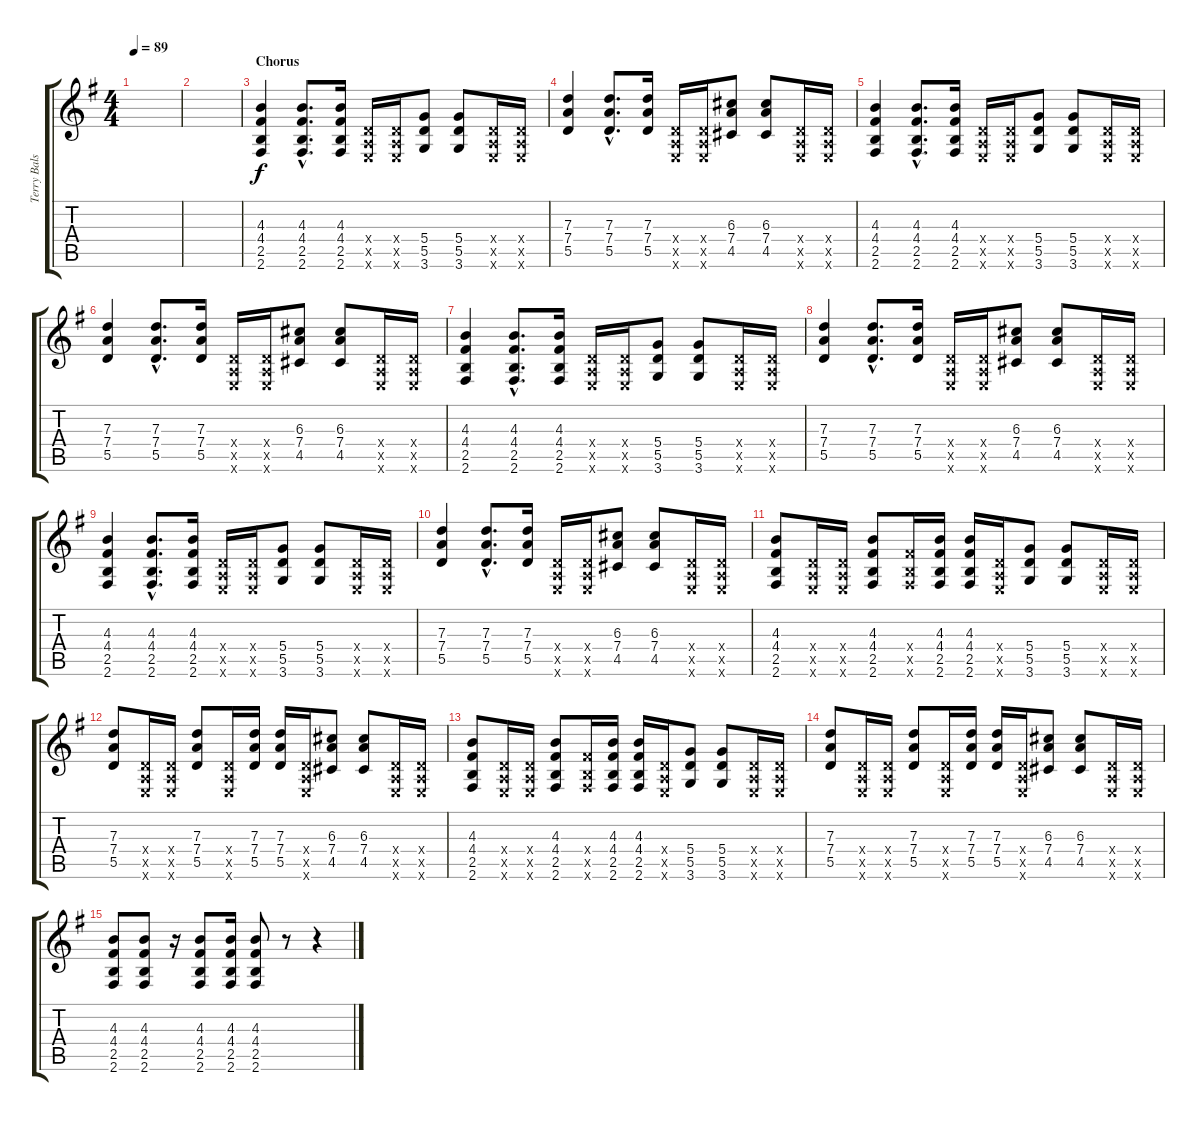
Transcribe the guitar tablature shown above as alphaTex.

\track ("Terry Balsamo" "Terry Bals") {instrument distortionguitar}
\staff {score tabs}
\tuning (E4 B3 G3 D3 A2 E2) {hide}
\ts (4 4)
\tempo 89
\clef g2
\ks g
|
|
\section ("" "Chorus")
(4.3 4.4 2.5 2.6).4 (4.3{hac} 4.4{hac} 2.5{hac} 2.6{hac}).8{d} (4.3 4.4 2.5 2.6).16 (0.4{x} 0.5{x} 0.6{x}).16 (0.4{x} 0.5{x} 0.6{x}).16 (5.4 5.5 3.6).8 (5.4 5.5 3.6).8 (0.4{x} 0.5{x} 0.6{x}).16 (0.4{x} 0.5{x} 0.6{x}).16 |
(7.3 7.4 5.5).4 (7.3{hac} 7.4{hac} 5.5{hac}).8{d} (7.3 7.4 5.5).16 (0.4{x} 0.5{x} 0.6{x}).16 (0.4{x} 0.5{x} 0.6{x}).16 (6.3 7.4 4.5).8 (6.3 7.4 4.5).8 (0.4{x} 0.5{x} 0.6{x}).16 (0.4{x} 0.5{x} 0.6{x}).16 |
(4.3 4.4 2.5 2.6).4 (4.3{hac} 4.4{hac} 2.5{hac} 2.6{hac}).8{d} (4.3 4.4 2.5 2.6).16 (0.4{x} 0.5{x} 0.6{x}).16 (0.4{x} 0.5{x} 0.6{x}).16 (5.4 5.5 3.6).8 (5.4 5.5 3.6).8 (0.4{x} 0.5{x} 0.6{x}).16 (0.4{x} 0.5{x} 0.6{x}).16 |
(7.3 7.4 5.5).4 (7.3{hac} 7.4{hac} 5.5{hac}).8{d} (7.3 7.4 5.5).16 (0.4{x} 0.5{x} 0.6{x}).16 (0.4{x} 0.5{x} 0.6{x}).16 (6.3 7.4 4.5).8 (6.3 7.4 4.5).8 (0.4{x} 0.5{x} 0.6{x}).16 (0.4{x} 0.5{x} 0.6{x}).16 |
(4.3 4.4 2.5 2.6).4 (4.3{hac} 4.4{hac} 2.5{hac} 2.6{hac}).8{d} (4.3 4.4 2.5 2.6).16 (0.4{x} 0.5{x} 0.6{x}).16 (0.4{x} 0.5{x} 0.6{x}).16 (5.4 5.5 3.6).8 (5.4 5.5 3.6).8 (0.4{x} 0.5{x} 0.6{x}).16 (0.4{x} 0.5{x} 0.6{x}).16 |
(7.3 7.4 5.5).4 (7.3{hac} 7.4{hac} 5.5{hac}).8{d} (7.3 7.4 5.5).16 (0.4{x} 0.5{x} 0.6{x}).16 (0.4{x} 0.5{x} 0.6{x}).16 (6.3 7.4 4.5).8 (6.3 7.4 4.5).8 (0.4{x} 0.5{x} 0.6{x}).16 (0.4{x} 0.5{x} 0.6{x}).16 |
(4.3 4.4 2.5 2.6).4 (4.3{hac} 4.4{hac} 2.5{hac} 2.6{hac}).8{d} (4.3 4.4 2.5 2.6).16 (0.4{x} 0.5{x} 0.6{x}).16 (0.4{x} 0.5{x} 0.6{x}).16 (5.4 5.5 3.6).8 (5.4 5.5 3.6).8 (0.4{x} 0.5{x} 0.6{x}).16 (0.4{x} 0.5{x} 0.6{x}).16 |
(7.3 7.4 5.5).4 (7.3{hac} 7.4{hac} 5.5{hac}).8{d} (7.3 7.4 5.5).16 (0.4{x} 0.5{x} 0.6{x}).16 (0.4{x} 0.5{x} 0.6{x}).16 (6.3 7.4 4.5).8 (6.3 7.4 4.5).8 (0.4{x} 0.5{x} 0.6{x}).16 (0.4{x} 0.5{x} 0.6{x}).16 |
(4.3 4.4 2.5 2.6).8 (0.4{x} 0.5{x} 0.6{x}).16 (0.4{x} 0.5{x} 0.6{x}).16 (4.3 4.4 2.5 2.6).8 (4.4{x} 2.5{x} 2.6{x}).16 (4.3 4.4 2.5 2.6).16 (4.3 4.4 2.5 2.6).16 (0.4{x} 0.5{x} 0.6{x}).16 (5.4 5.5 3.6).8 (5.4 5.5 3.6).8 (0.4{x} 0.5{x} 0.6{x}).16 (0.4{x} 0.5{x} 0.6{x}).16 |
(7.3 7.4 5.5).8 (0.4{x} 0.5{x} 0.6{x}).16 (0.4{x} 0.5{x} 0.6{x}).16 (7.3 7.4 5.5).8 (0.4{x} 0.5{x} 0.6{x}).16 (7.3 7.4 5.5).16 (7.3 7.4 5.5).16 (0.4{x} 0.5{x} 0.6{x}).16 (6.3 7.4 4.5).8 (6.3 7.4 4.5).8 (0.4{x} 0.5{x} 0.6{x}).16 (0.4{x} 0.5{x} 0.6{x}).16 |
(4.3 4.4 2.5 2.6).8 (0.4{x} 0.5{x} 0.6{x}).16 (0.4{x} 0.5{x} 0.6{x}).16 (4.3 4.4 2.5 2.6).8 (4.4{x} 2.5{x} 2.6{x}).16 (4.3 4.4 2.5 2.6).16 (4.3 4.4 2.5 2.6).16 (0.4{x} 0.5{x} 0.6{x}).16 (5.4 5.5 3.6).8 (5.4 5.5 3.6).8 (0.4{x} 0.5{x} 0.6{x}).16 (0.4{x} 0.5{x} 0.6{x}).16 |
(7.3 7.4 5.5).8 (0.4{x} 0.5{x} 0.6{x}).16 (0.4{x} 0.5{x} 0.6{x}).16 (7.3 7.4 5.5).8 (0.4{x} 0.5{x} 0.6{x}).16 (7.3 7.4 5.5).16 (7.3 7.4 5.5).16 (0.4{x} 0.5{x} 0.6{x}).16 (6.3 7.4 4.5).8 (6.3 7.4 4.5).8 (0.4{x} 0.5{x} 0.6{x}).16 (0.4{x} 0.5{x} 0.6{x}).16 |
(4.3 4.4 2.5 2.6).8 (4.3 4.4 2.5 2.6).8 r.16 (4.3 4.4 2.5 2.6).8 (4.3 4.4 2.5 2.6).16 (4.3 4.4 2.5 2.6).8 r.8 r.4
